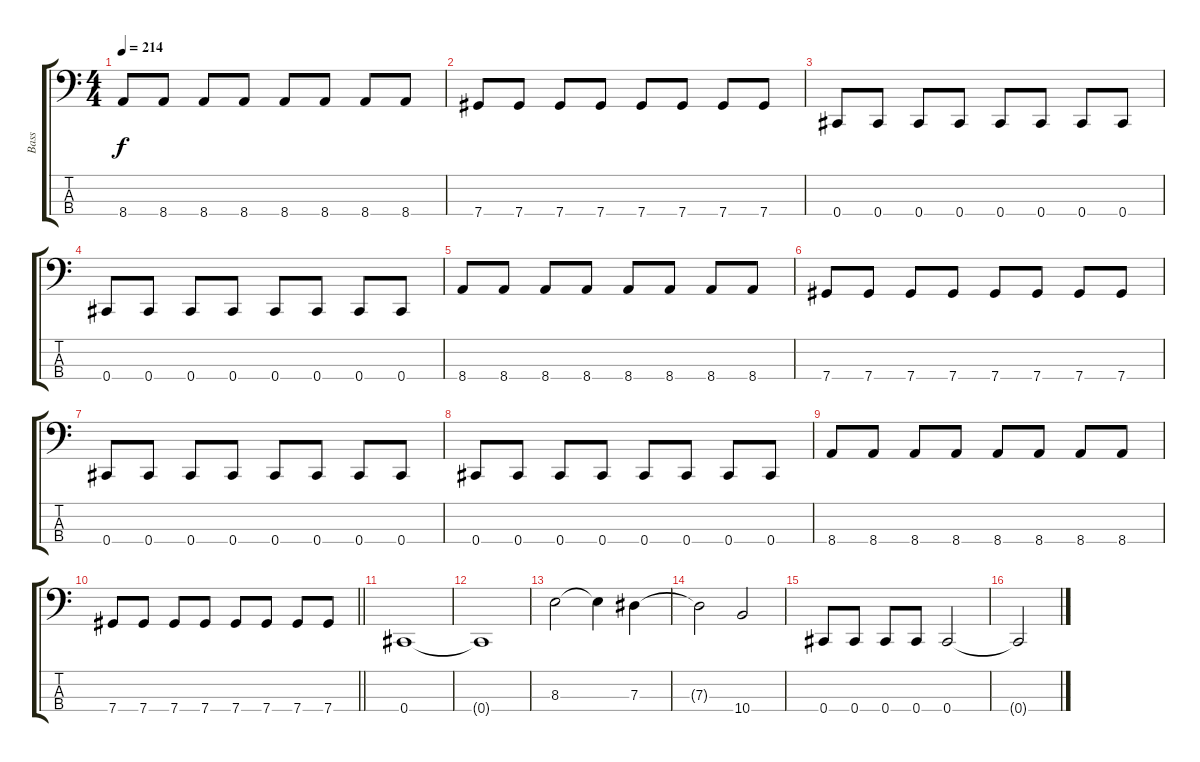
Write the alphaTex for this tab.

\track ("Bass" "Bass") {instrument electricbassfinger}
\staff {score tabs}
\tuning (Gb2 Db2 Ab1 Db1) {hide}
\ts (4 4)
\tempo 214
\clef f4
\ks c
8.4.8{dy f} 8.4.8 8.4.8 8.4.8 8.4.8 8.4.8 8.4.8 8.4.8 |
7.4.8 7.4.8 7.4.8 7.4.8 7.4.8 7.4.8 7.4.8 7.4.8 |
0.4.8 0.4.8 0.4.8 0.4.8 0.4.8 0.4.8 0.4.8 0.4.8 |
0.4.8 0.4.8 0.4.8 0.4.8 0.4.8 0.4.8 0.4.8 0.4.8 |
8.4.8 8.4.8 8.4.8 8.4.8 8.4.8 8.4.8 8.4.8 8.4.8 |
7.4.8 7.4.8 7.4.8 7.4.8 7.4.8 7.4.8 7.4.8 7.4.8 |
0.4.8 0.4.8 0.4.8 0.4.8 0.4.8 0.4.8 0.4.8 0.4.8 |
0.4.8 0.4.8 0.4.8 0.4.8 0.4.8 0.4.8 0.4.8 0.4.8 |
8.4.8 8.4.8 8.4.8 8.4.8 8.4.8 8.4.8 8.4.8 8.4.8 |
\barLineRight lightlight
7.4.8 7.4.8 7.4.8 7.4.8 7.4.8 7.4.8 7.4.8 7.4.8 |
\section ("" "")
0.4.1 |
0.4{t}.1 |
8.3.2 8.3{t}.4 7.3.4 |
7.3{t}.2 10.4.2 |
0.4.8 0.4.8 0.4.8 0.4.8 0.4.2 |
0.4{t}.2
